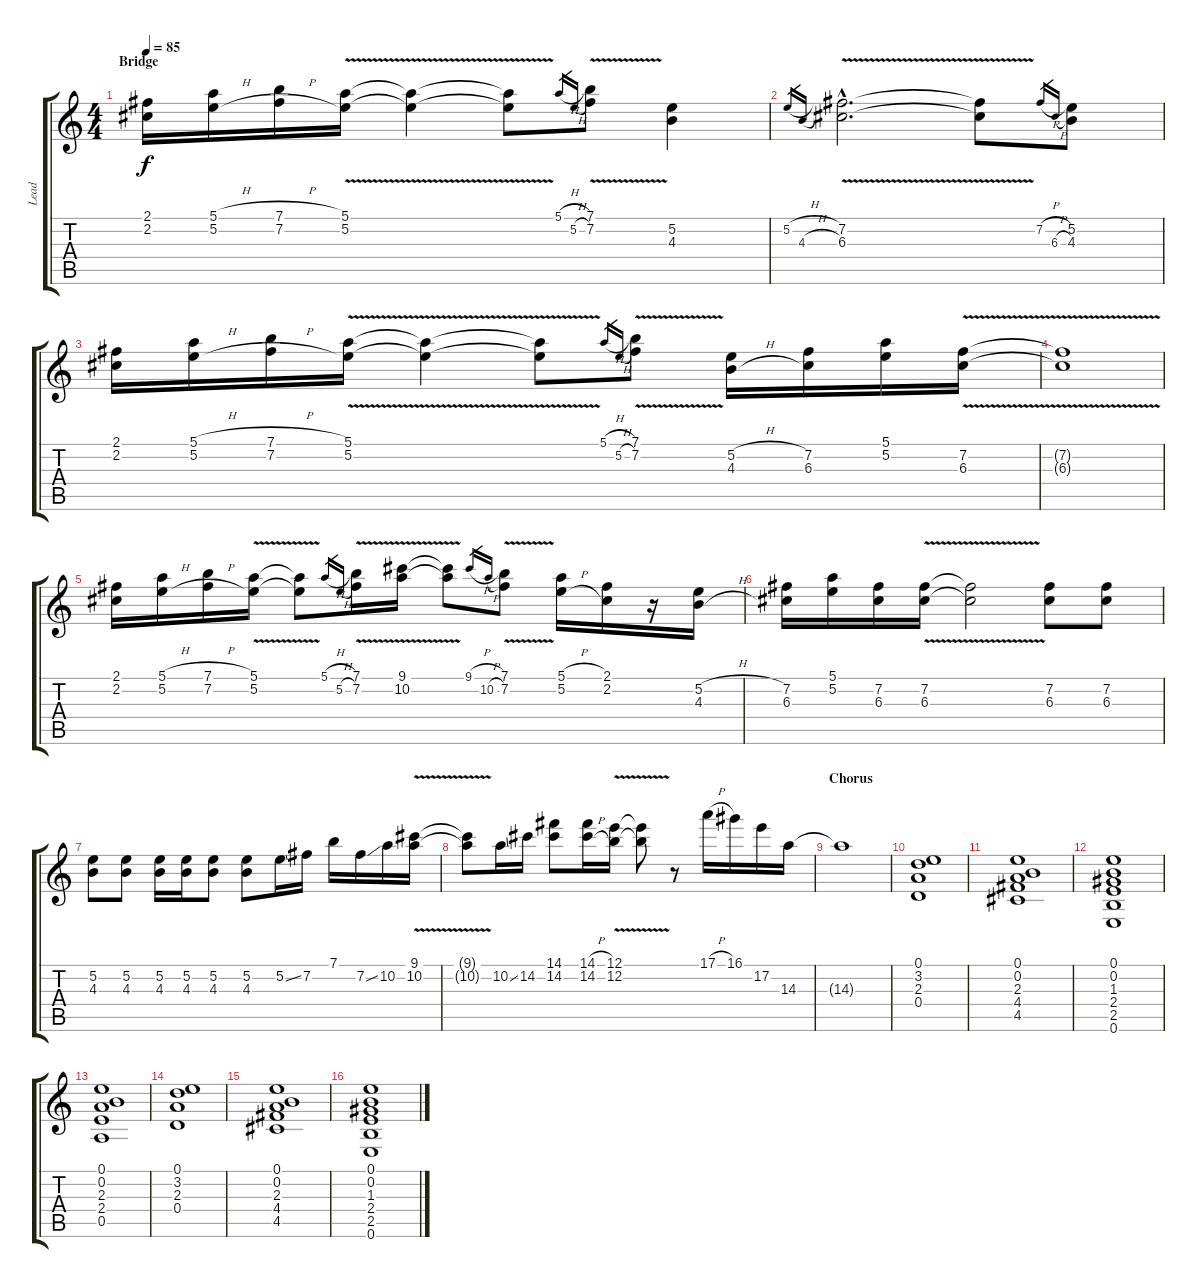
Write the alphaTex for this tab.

\track ("Lead" "Lead") {instrument distortionguitar}
\staff {score tabs}
\tuning (E4 B3 G3 D3 A2 E2) {hide}
\ts (4 4)
\section ("" "Bridge")
\tempo 85
\clef g2
\ks c
(2.1 2.2).16{dy f volume 16} (5.1{h} 5.2{h}).16 (7.1{h} 7.2{h}).16 (5.1{v} 5.2{v}).16 (5.1{v t} 5.2{v t}).4 (5.1{v t} 5.2{v t}).8 5.1{h}.16{gr} 5.2{h}.16{gr} (7.1{v} 7.2{v}).8 (5.2 4.3).4 |
5.2{h}.16{gr} 4.3{h}.16{gr} (7.2{v hac} 6.3{v hac}).2{d} (7.2{t} 6.3{t}).8 7.2{h}.16{gr} 6.3{h}.16{gr} (5.2 4.3).8 |
(2.1 2.2).16 (5.1{h} 5.2{h}).16 (7.1{h} 7.2{h}).16 (5.1{v} 5.2{v}).16 (5.1{v t} 5.2{v t}).4 (5.1{v t} 5.2{v t}).8 5.1{h}.16{gr} 5.2{h}.16{gr} (7.1{v} 7.2{v}).8 (5.2{h} 4.3{h}).16 (7.2 6.3).16 (5.1 5.2).16 (7.2{v} 6.3{v}).16 |
(7.2{v t} 6.3{v t}).1 |
(2.1 2.2).16 (5.1{h} 5.2{h}).16 (7.1{h} 7.2{h}).16 (5.1{v} 5.2{v}).16 (5.1{v t} 5.2{v t}).8 5.1{h}.16{gr} 5.2{h}.16{gr} (7.1{v} 7.2{v}).16 (9.1{v} 10.2{v}).16 (9.1{v t} 10.2{v t}).8 9.1{h}.16{gr} 10.2{h}.16{gr} (7.1{v} 7.2{v}).8 (5.1{h} 5.2{h}).16 (2.1 2.2).16 r.16 (5.2{h} 4.3{h}).16 |
(7.2 6.3).16 (5.1 5.2).16 (7.2 6.3).16 (7.2{v} 6.3{v}).16 (7.2{v t} 6.3{v t}).2 (7.2 6.3).8 (7.2 6.3).8 |
(5.2 4.3).8 (5.2 4.3).8 (5.2 4.3).16 (5.2 4.3).16 (5.2 4.3).8 (5.2 4.3).8 5.2{ss}.16 7.2.16 7.1.16 7.2{ss}.16 10.2.16 (9.1{v} 10.2{v}).16 |
(9.1{t} 10.2{t}).8 10.2{ss}.16 14.2.16 (14.1 14.2).8 (14.1{h} 14.2{h}).16 (12.1{v} 12.2{v}).16 (12.1{v t} 12.2{v t}).8 r.8 17.1{h}.16 16.1.16 17.2.16 14.3.16 |
\section ("" "Chorus")
14.3{t}.1 |
(0.1 3.2 2.3 0.4).1{volume 10} |
(0.1 0.2 2.3 4.4 4.5).1 |
(0.1 0.2 1.3 2.4 2.5 0.6).1 |
(0.1 0.2 2.3 2.4 0.5).1 |
(0.1 3.2 2.3 0.4).1 |
(0.1 0.2 2.3 4.4 4.5).1 |
(0.1 0.2 1.3 2.4 2.5 0.6).1
